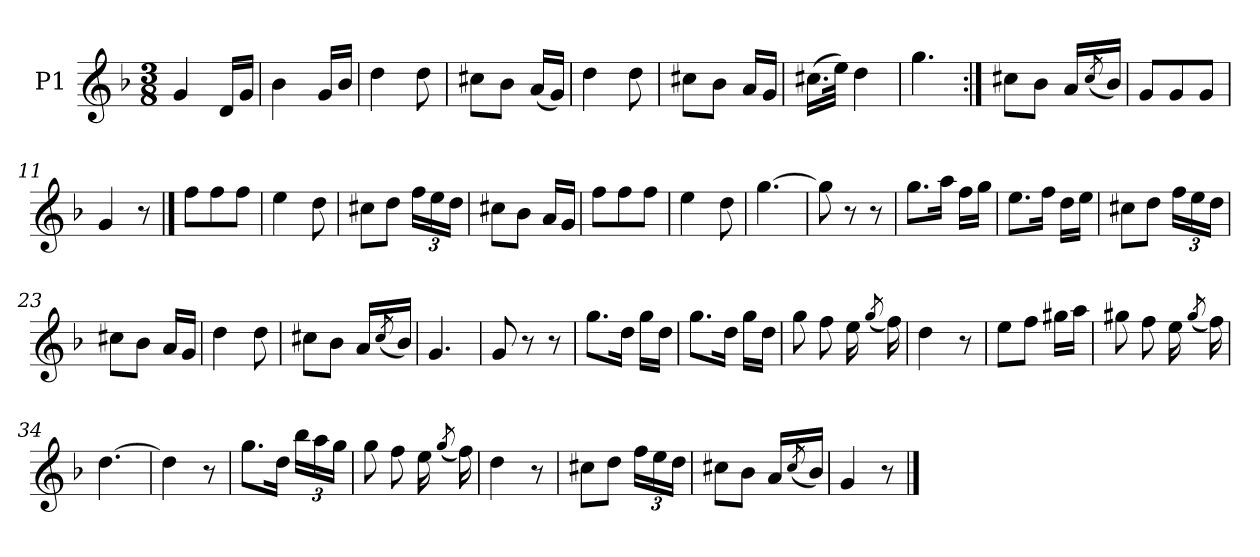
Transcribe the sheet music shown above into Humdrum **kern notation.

**kern
*part1
*staff1
*I"P1
*clefG2
*k[b-]
*G:dor
*M3/8
=1
4g
16dLL
16gJJ
=2
4b-
16gLL
16b-JJ
=3
4dd
8dd
=4
8cc#XL
8b-J
(16aLL
16gJJ)
=5
4dd
8dd
=6
8cc#XL
8b-J
16aLL
16gJJ
=7
(16.cc#XLL
32eeJJk)
4dd
=8
4.gg
=9:|!
8cc#XL
8b-J
16aLL
(8qcc#/
16b-JJ)
=10
8gL
8g
8gJ
=11
4g
8r
==12
8ffL
8ff
8ffJ
=13
4ee
8dd
=14
8cc#XL
8ddJ
24ffLL
24ee
24ddJJ
=15
8cc#XL
8b-J
16aLL
16gJJ
=16
8ffL
8ff
8ffJ
=17
4ee
8dd
=18
[4.gg
=19
8gg]
8r
8r
=20
8.ggL
16aaJk
16ffLL
16ggJJ
=21
8.eeL
16ffJk
16ddLL
16eeJJ
=22
8cc#XL
8ddJ
24ffLL
24ee
24ddJJ
=23
8cc#XL
8b-J
16aLL
16gJJ
=24
4dd
8dd
=25
8cc#XL
8b-J
16aLL
(8qcc#/
16b-JJ)
=26
4.g
=27
8g
8r
8r
=28
8.ggL
16ddJk
16ggLL
16ddJJ
=29
8.ggL
16ddJk
16ggLL
16ddJJ
=30
8gg
8ff
16ee
(8qgg/
16ff)
=31
4dd
8r
=32
8eeL
8ffJ
16gg#XLL
16aaJJ
=33
8gg#X
8ff
16ee
(8qgg#/
16ff)
=34
[4.dd
=35
4dd]
8r
=36
8.ggL
16ddJk
24bb-LL
24aa
24ggJJ
=37
8gg
8ff
16ee
(8qgg/
16ff)
=38
4dd
8r
=39
8cc#XL
8ddJ
24ffLL
24ee
24ddJJ
=40
8cc#XL
8b-J
16aLL
(8qcc#/
16b-JJ)
=41
4g
8r
==
*-
